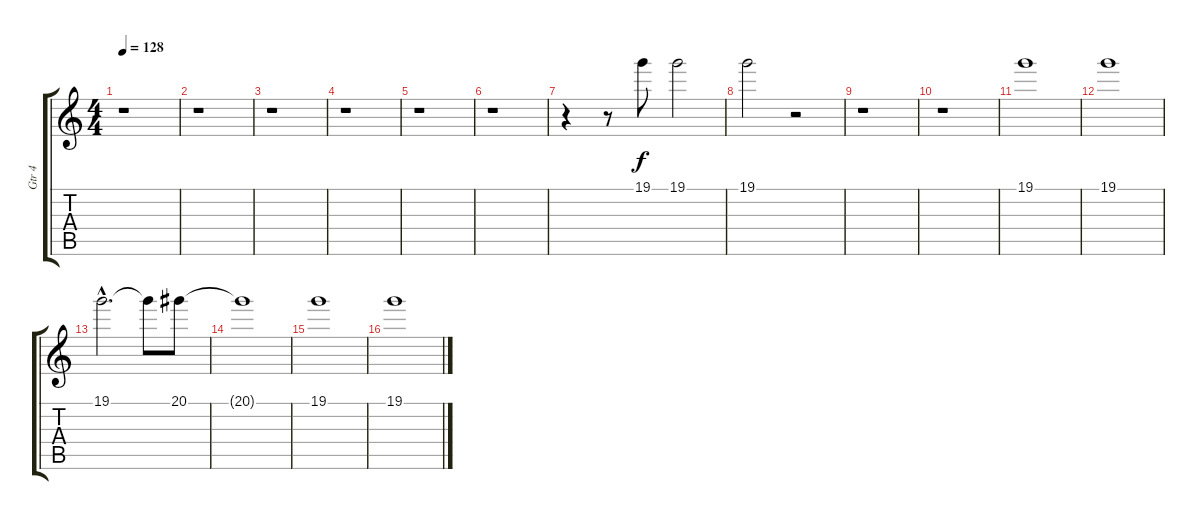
\track ("Gtr 4" "Gtr 4") {instrument acousticguitarnylon}
\staff {score tabs}
\tuning (C4 G3 Eb3 Bb2 F2 C2) {hide}
\ts (4 4)
\tempo 128
\clef g2
\ks c
r.1{dy f} |
r.1 |
r.1 |
r.1 |
r.1 |
r.1 |
r.4 r.8 19.1.8 19.1.2 |
19.1.2 r.2 |
r.1 |
r.1 |
19.1.1 |
19.1.1 |
19.1{hac}.2{d} 19.1{t}.8 20.1.8 |
20.1{t}.1 |
19.1.1 |
19.1.1
